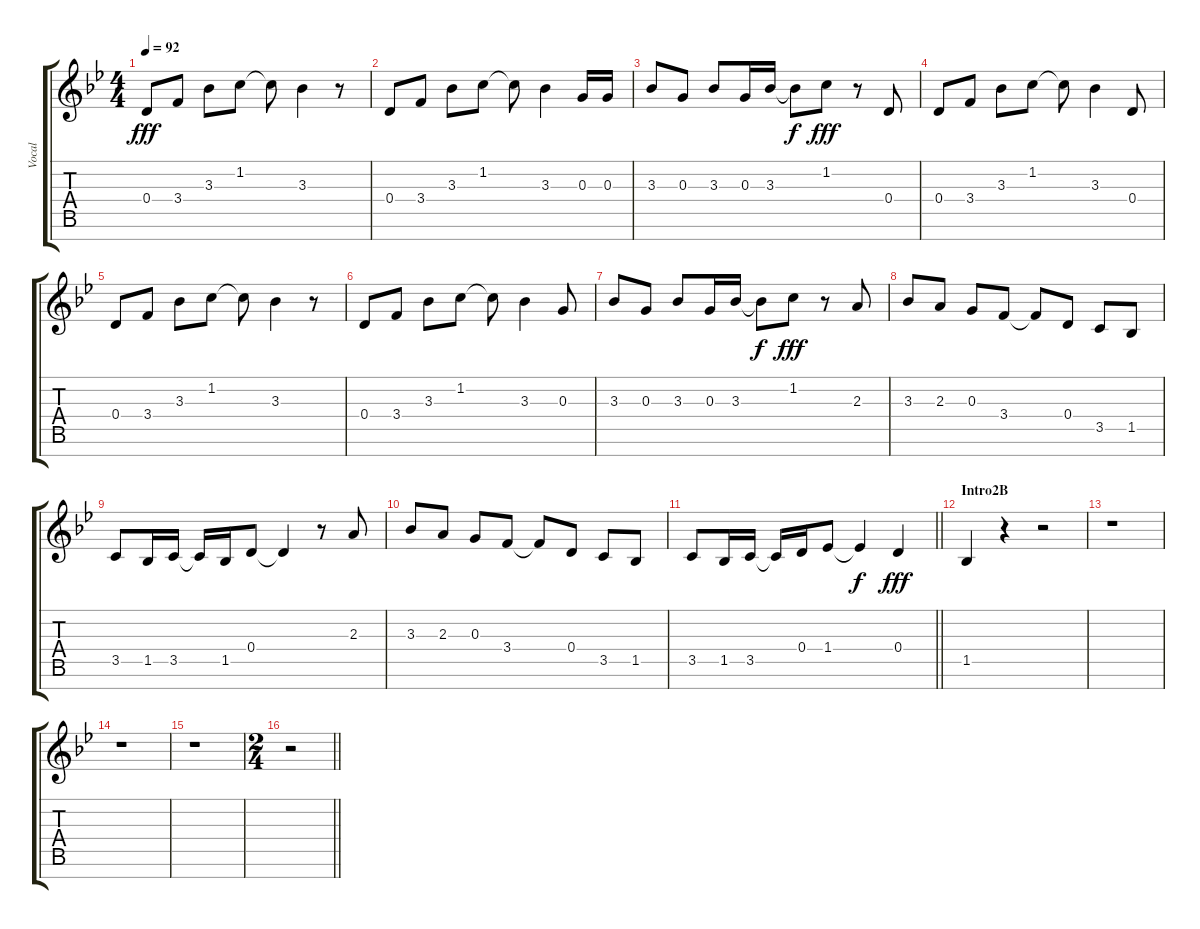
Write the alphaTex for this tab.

\track ("Vocal" "Vocal") {instrument voiceoohs}
\staff {score tabs}
\tuning (E5 B4 G4 D4 A3 E3 B2) {hide}
\ts (4 4)
\tempo 92
\clef g2
\ks bb
0.4.8{dy fff} 3.4.8 3.3.8 1.2.8 1.2{t}.8 3.3.4 r.8 |
0.4.8 3.4.8 3.3.8 1.2.8 1.2{t}.8 3.3.4 0.3.16 0.3.16 |
3.3.8 0.3.8 3.3.8 0.3.16 3.3.16 3.3{t}.8{dy f} 1.2.8{dy fff} r.8 0.4.8 |
0.4.8 3.4.8 3.3.8 1.2.8 1.2{t}.8 3.3.4 0.4.8 |
0.4.8 3.4.8 3.3.8 1.2.8 1.2{t}.8 3.3.4 r.8 |
0.4.8 3.4.8 3.3.8 1.2.8 1.2{t}.8 3.3.4 0.3.8 |
3.3.8 0.3.8 3.3.8 0.3.16 3.3.16 3.3{t}.8{dy f} 1.2.8{dy fff} r.8 2.3.8 |
3.3.8 2.3.8 0.3.8 3.4.8 3.4{t}.8 0.4.8 3.5.8 1.5.8 |
3.5.8 1.5.16 3.5.16 3.5{t}.16 1.5.16 0.4.8 0.4{t}.4 r.8 2.3.8 |
3.3.8 2.3.8 0.3.8 3.4.8 3.4{t}.8 0.4.8 3.5.8 1.5.8 |
\barLineRight lightlight
3.5.8 1.5.16 3.5.16 3.5{t}.16 0.4.16 1.4.8 1.4{t}.4{dy f} 0.4.4{dy fff} |
\section ("" "Intro2B")
1.5.4 r.4 r.2 |
r.1 |
r.1 |
r.1 |
\ts (2 4)
\barLineRight lightlight
r.2
